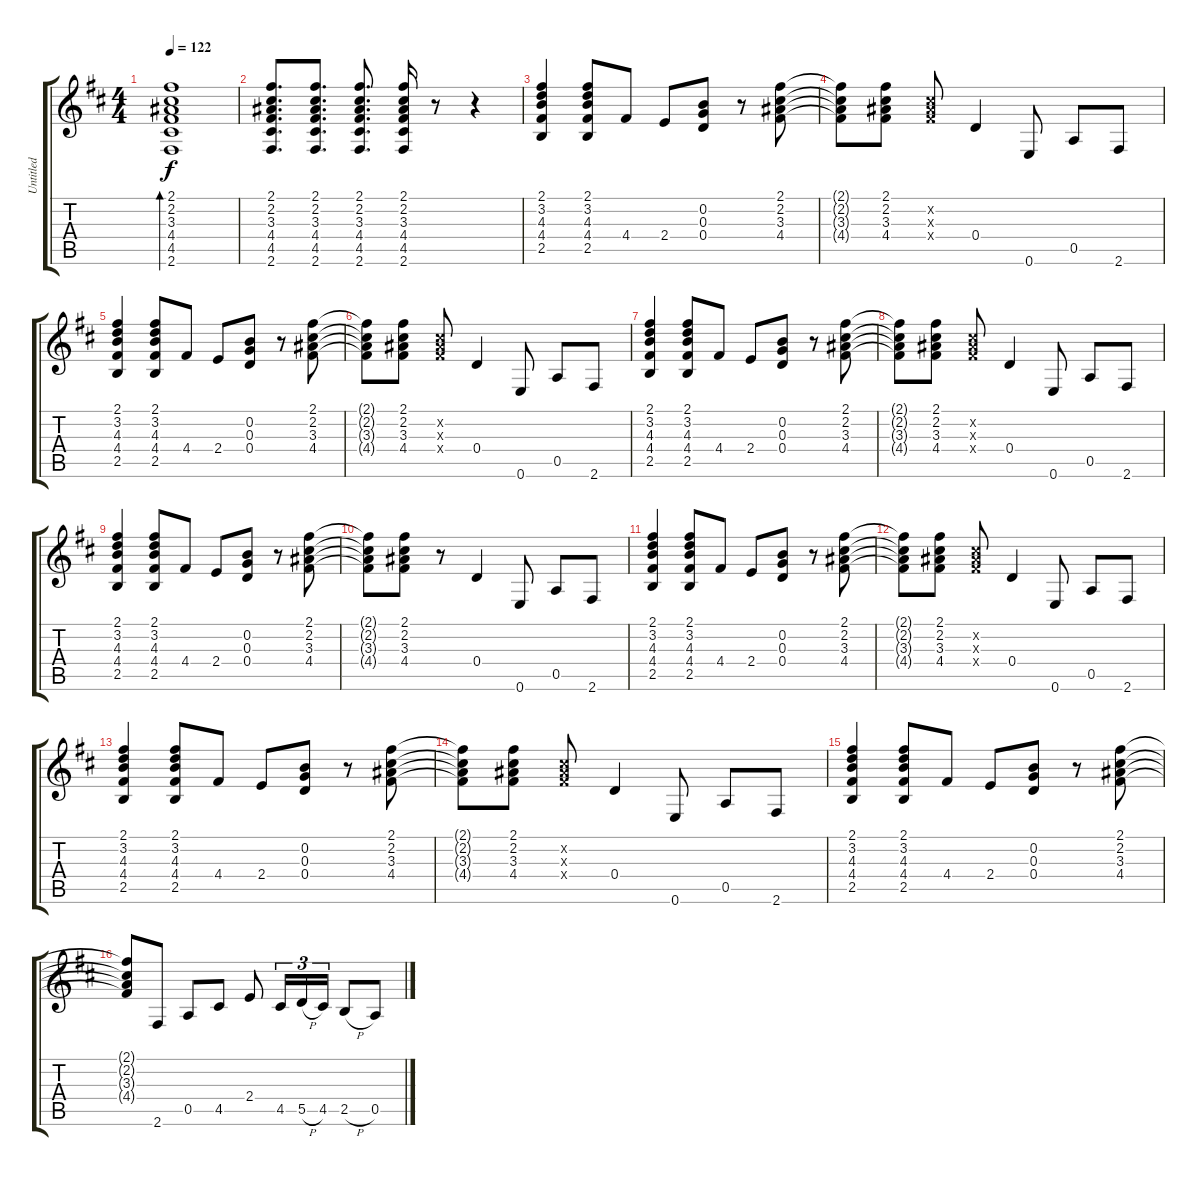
\track ("Untitled" "Untitled") {instrument distortionguitar}
\staff {score tabs}
\tuning (E4 B3 G3 D3 A2 E2) {hide}
\ts (4 4)
\tempo 122
\clef g2
\ks d
(2.1 2.2 3.3 4.4 4.5 2.6).1{bd 30 dy f} |
(2.1 2.2 3.3 4.4 4.5 2.6).8{d} (2.1 2.2 3.3 4.4 4.5 2.6).8{d} (2.1 2.2 3.3 4.4 4.5 2.6).8{d} (2.1 2.2 3.3 4.4 4.5 2.6).16 r.8 r.4 |
(2.1 3.2 4.3 4.4 2.5).4 (2.1 3.2 4.3 4.4 2.5).8 4.4.8 2.4.8 (0.2 0.3 0.4).8 r.8 (2.1 2.2 3.3 4.4).8 |
(2.1{t} 2.2{t} 3.3{t} 4.4{t}).8 (2.1 2.2 3.3 4.4).8 (2.2{x} 3.3{x} 4.4{x}).8 0.4.4 0.6.8 0.5.8 2.6.8 |
(2.1 3.2 4.3 4.4 2.5).4 (2.1 3.2 4.3 4.4 2.5).8 4.4.8 2.4.8 (0.2 0.3 0.4).8 r.8 (2.1 2.2 3.3 4.4).8 |
(2.1{t} 2.2{t} 3.3{t} 4.4{t}).8 (2.1 2.2 3.3 4.4).8 (2.2{x} 3.3{x} 4.4{x}).8 0.4.4 0.6.8 0.5.8 2.6.8 |
(2.1 3.2 4.3 4.4 2.5).4 (2.1 3.2 4.3 4.4 2.5).8 4.4.8 2.4.8 (0.2 0.3 0.4).8 r.8 (2.1 2.2 3.3 4.4).8 |
(2.1{t} 2.2{t} 3.3{t} 4.4{t}).8 (2.1 2.2 3.3 4.4).8 (2.2{x} 3.3{x} 4.4{x}).8 0.4.4 0.6.8 0.5.8 2.6.8 |
(2.1 3.2 4.3 4.4 2.5).4 (2.1 3.2 4.3 4.4 2.5).8 4.4.8 2.4.8 (0.2 0.3 0.4).8 r.8 (2.1 2.2 3.3 4.4).8 |
(2.1{t} 2.2{t} 3.3{t} 4.4{t}).8 (2.1 2.2 3.3 4.4).8 r.8 0.4.4 0.6.8 0.5.8 2.6.8 |
(2.1 3.2 4.3 4.4 2.5).4 (2.1 3.2 4.3 4.4 2.5).8 4.4.8 2.4.8 (0.2 0.3 0.4).8 r.8 (2.1 2.2 3.3 4.4).8 |
(2.1{t} 2.2{t} 3.3{t} 4.4{t}).8 (2.1 2.2 3.3 4.4).8 (2.2{x} 3.3{x} 4.4{x}).8 0.4.4 0.6.8 0.5.8 2.6.8 |
(2.1 3.2 4.3 4.4 2.5).4 (2.1 3.2 4.3 4.4 2.5).8 4.4.8 2.4.8 (0.2 0.3 0.4).8 r.8 (2.1 2.2 3.3 4.4).8 |
(2.1{t} 2.2{t} 3.3{t} 4.4{t}).8 (2.1 2.2 3.3 4.4).8 (2.2{x} 3.3{x} 4.4{x}).8 0.4.4 0.6.8 0.5.8 2.6.8 |
(2.1 3.2 4.3 4.4 2.5).4 (2.1 3.2 4.3 4.4 2.5).8 4.4.8 2.4.8 (0.2 0.3 0.4).8 r.8 (2.1 2.2 3.3 4.4).8 |
(2.1{t} 2.2{t} 3.3{t} 4.4{t}).8 2.6.8 0.5.8 4.5.8 2.4.8 4.5.16{tu (3 2)} 5.5{h}.16{tu (3 2)} 4.5.16{tu (3 2)} 2.5{h}.8 0.5.8
